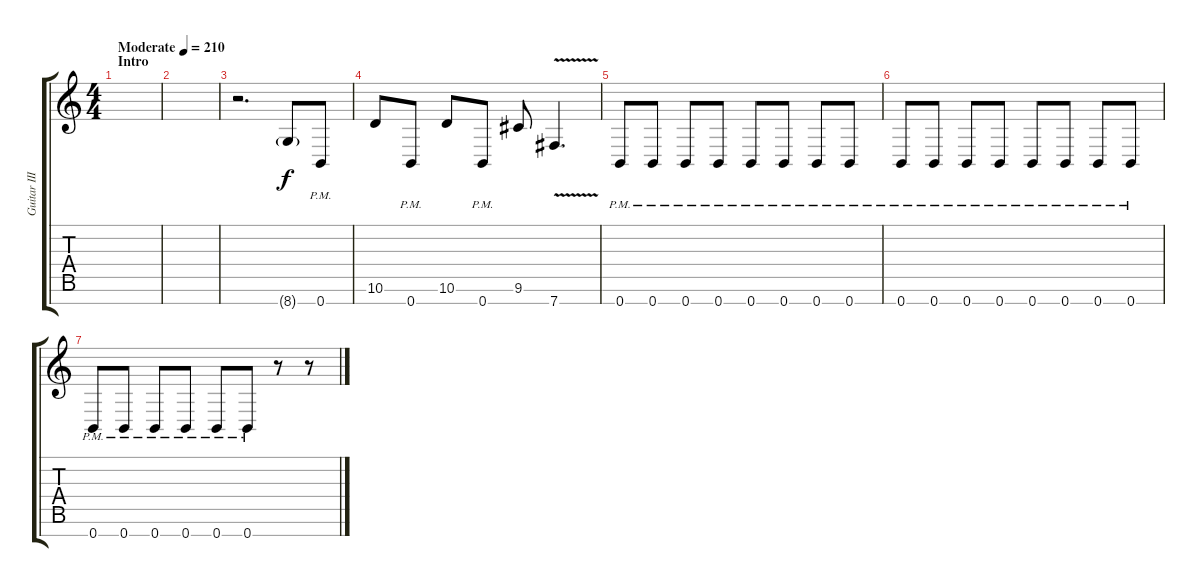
\track ("Guitar III" "Guitar III") {instrument distortionguitar}
\staff {score tabs}
\tuning (E4 B3 G3 D3 A2 E2 B1) {hide}
\ts (4 4)
\section ("" "Intro")
\tempo (210 "Moderate")
\clef g2
\ks c
|
|
r.2{d volume 9 balance 16 instrument overdrivenguitar} 8.7{g}.8 0.7{pm}.8{dy f} |
10.6.8 0.7{pm}.8 10.6.8 0.7{pm}.8 9.6.8 7.7{v}.4{d} |
0.7{pm}.8 0.7{pm}.8 0.7{pm}.8 0.7{pm}.8 0.7{pm}.8 0.7{pm}.8 0.7{pm}.8 0.7{pm}.8 |
0.7{pm}.8 0.7{pm}.8 0.7{pm}.8 0.7{pm}.8 0.7{pm}.8 0.7{pm}.8 0.7{pm}.8 0.7{pm}.8 |
0.7{pm}.8 0.7{pm}.8 0.7{pm}.8 0.7{pm}.8 0.7{pm}.8 0.7{pm}.8 r.8 r.8
